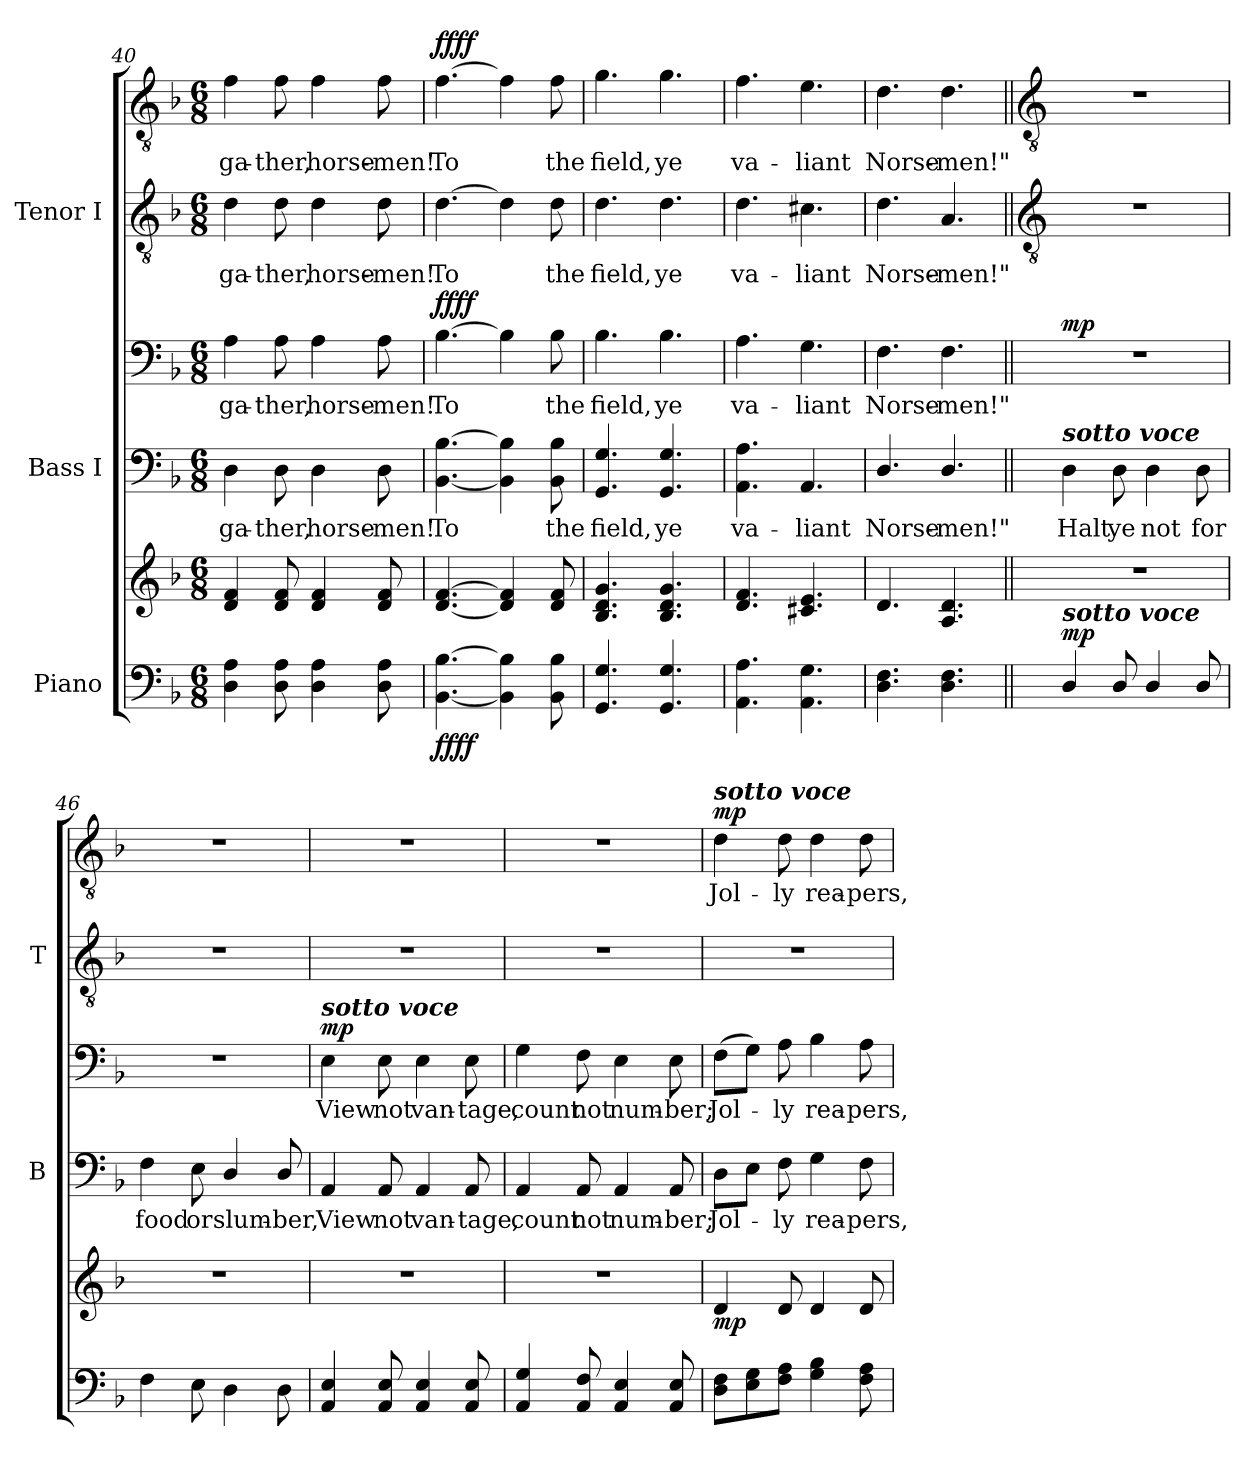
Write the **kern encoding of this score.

**kern	**kern	**dynam	**kern	**text	**kern	**text	**dynam	**kern	**text	**kern	**text	**dynam
*part3	*part3	*part3	*part2	*part2	*part2	*part2	*part2	*part1	*part1	*part1	*part1	*part1
*staff6	*staff5	*staff5/6	*staff4	*staff4	*staff3	*staff3	*staff3/4	*staff2	*staff2	*staff1	*staff1	*staff1/2
*I"Piano	*	*	*I"Bass I	*	*	*	*	*I"Tenor I	*	*	*	*
*	*	*	*I'B	*	*	*	*	*I'T	*	*	*	*
*clefF4	*clefG2	*	*clefF4	*	*clefF4	*	*	*clefGv2	*	*clefGv2	*	*
*k[b-]	*k[b-]	*	*k[b-]	*	*k[b-]	*	*	*k[b-]	*	*k[b-]	*	*
*F:	*F:	*	*F:	*	*F:	*	*	*F:	*	*F:	*	*
*M6/8	*M6/8	*	*M6/8	*	*M6/8	*	*	*M6/8	*	*M6/8	*	*
=40	=40	=40	=40	=40	=40	=40	=40	=40	=40	=40	=40	=40
!	!	!	!	!LO:LY:b	!	!LO:LY:b	!	!	!LO:LY:b	!	!LO:LY:b	!
4D 4A	4d 4f	.	4D\	ga-	4A	ga-	.	4d	ga-	4f	ga-	.
!	!	!	!	!LO:LY:b	!	!LO:LY:b	!	!	!LO:LY:b	!	!LO:LY:b	!
8D 8A	8d 8f	.	8D\	-ther,	8A	-ther,	.	8d	-ther,	8f	-ther,	.
!	!	!	!	!LO:LY:b	!	!LO:LY:b	!	!	!LO:LY:b	!	!LO:LY:b	!
4D 4A	4d 4f	.	4D\	horse-	4A	horse-	.	4d	horse-	4f	horse-	.
!	!	!	!	!LO:LY:b	!	!LO:LY:b	!	!	!LO:LY:b	!	!LO:LY:b	!
8D 8A	8d 8f	.	8D\	-men!	8A	-men!	.	8d	-men!	8f	-men!	.
=41	=41	=41	=41	=41	=41	=41	=41	=41	=41	=41	=41	=41
!	!	!LO:DY:b=2	!	!LO:LY:b	!	!LO:LY:b	!	!	!LO:LY:b	!	!LO:LY:b	!
!	!	!LO:DY:n=1:b	!	!	!	!	!LO:DY:b=2	!	!	!	!	!
!	!	!	!	!	!	!	!LO:DY:n=1:b	!	!	!	!	!LO:DY:b=2
!	!	!	!	!	!	!	!	!	!	!	!	!LO:DY:n=1:b
[4.BB- [4.B-	[4.d [4.f	ff ff	[4.BB- [4.B-	To	[4.B-	To	ff ff	[4.d	To	[4.f	To	ff ff
4BB-] 4B-]	4d] 4f]	.	4BB-] 4B-]	.	4B-]	.	.	4d]	.	4f]	.	.
!	!	!	!	!LO:LY:b	!	!LO:LY:b	!	!	!LO:LY:b	!	!LO:LY:b	!
8BB- 8B-	8d 8f	.	8BB- 8B-	the	8B-	the	.	8d	the	8f	the	.
=42	=42	=42	=42	=42	=42	=42	=42	=42	=42	=42	=42	=42
!	!	!	!	!LO:LY:b	!	!LO:LY:b	!	!	!LO:LY:b	!	!LO:LY:b	!
4.GG 4.G	4.B- 4.d 4.g	.	4.GG 4.G	field,	4.B-	field,	.	4.d	field,	4.g	field,	.
!	!	!	!	!LO:LY:b	!	!LO:LY:b	!	!	!LO:LY:b	!	!LO:LY:b	!
4.GG 4.G	4.B- 4.d 4.g	.	4.GG 4.G	ye	4.B-	ye	.	4.d	ye	4.g	ye	.
=43	=43	=43	=43	=43	=43	=43	=43	=43	=43	=43	=43	=43
!	!	!	!	!LO:LY:b	!	!LO:LY:b	!	!	!LO:LY:b	!	!LO:LY:b	!
4.AA 4.A	4.d 4.f	.	4.AA 4.A	va-	4.A	va-	.	4.d	va-	4.f	va-	.
!	!	!	!	!LO:LY:b	!	!LO:LY:b	!	!	!LO:LY:b	!	!LO:LY:b	!
4.AA 4.G	4.c#X 4.e	.	4.AA	-liant	4.G	-liant	.	4.c#X	-liant	4.e	-liant	.
=44	=44	=44	=44	=44	=44	=44	=44	=44	=44	=44	=44	=44
!	!	!	!	!LO:LY:b	!	!LO:LY:b	!	!	!LO:LY:b	!	!LO:LY:b	!
4.D 4.F	4.d	.	4.D/	Norse-	4.F	Norse-	.	4.d	Norse-	4.d	Norse-	.
!	!	!	!	!LO:LY:b	!	!LO:LY:b	!	!	!LO:LY:b	!	!LO:LY:b	!
4.D 4.F	4.A 4.d	.	4.D/	-men!"	4.F	-men!"	.	4.A	-men!"	4.d	-men!"	.
!!LO:LB:g=z
=45||	=45||	=45||	=45||	=45||	=45||	=45||	=45||	=45||	=45||	=45||	=45||	=45||
*	*	*	*	*	*	*	*	*clefGv2	*	*clefGv2	*	*
!	!	!	!LO:TX:a:Bi:t=sotto voce	!	!	!	!	!	!	!	!	!
!LO:TX:a:Bi:t=sotto voce	!	!	!	!	!	!	!	!	!	!	!	!
!	!LO:N:vis=1	!LO:DY:a=2	!	!LO:LY:b	!LO:N:vis=1	!	!LO:DY:b=2	!LO:N:vis=1	!	!LO:N:vis=1	!	!
4D/	2.r	mp	4D	Halt	2.r	.	mp	2.r	.	2.r	.	.
!	!	!	!	!LO:LY:b	!	!	!	!	!	!	!	!
8D/	.	.	8D	ye	.	.	.	.	.	.	.	.
!	!	!	!	!LO:LY:b	!	!	!	!	!	!	!	!
4D/	.	.	4D	not	.	.	.	.	.	.	.	.
!	!	!	!	!LO:LY:b	!	!	!	!	!	!	!	!
8D/	.	.	8D	for	.	.	.	.	.	.	.	.
=46	=46	=46	=46	=46	=46	=46	=46	=46	=46	=46	=46	=46
!	!LO:N:vis=1	!	!	!LO:LY:b	!LO:N:vis=1	!	!	!LO:N:vis=1	!	!LO:N:vis=1	!	!
4F	2.r	.	4F	food	2.r	.	.	2.r	.	2.r	.	.
!	!	!	!	!LO:LY:b	!	!	!	!	!	!	!	!
8E	.	.	8E	or	.	.	.	.	.	.	.	.
!	!	!	!	!LO:LY:b	!	!	!	!	!	!	!	!
4D	.	.	4D/	slum-	.	.	.	.	.	.	.	.
!	!	!	!	!LO:LY:b	!	!	!	!	!	!	!	!
8D	.	.	8D/	-ber,	.	.	.	.	.	.	.	.
=47	=47	=47	=47	=47	=47	=47	=47	=47	=47	=47	=47	=47
!	!	!	!	!	!LO:TX:a:Bi:t=sotto voce	!	!	!	!	!	!	!
!	!LO:N:vis=1	!	!	!LO:LY:b	!	!LO:LY:b	!LO:DY:b	!LO:N:vis=1	!	!LO:N:vis=1	!	!
4AA 4E	2.r	.	4AA	View	4E	View	mp	2.r	.	2.r	.	.
!	!	!	!	!LO:LY:b	!	!LO:LY:b	!	!	!	!	!	!
8AA 8E	.	.	8AA	not	8E	not	.	.	.	.	.	.
!	!	!	!	!LO:LY:b	!	!LO:LY:b	!	!	!	!	!	!
4AA 4E	.	.	4AA	van-	4E	van-	.	.	.	.	.	.
!	!	!	!	!LO:LY:b	!	!LO:LY:b	!	!	!	!	!	!
8AA 8E	.	.	8AA	-tage,	8E	-tage,	.	.	.	.	.	.
=48	=48	=48	=48	=48	=48	=48	=48	=48	=48	=48	=48	=48
!	!LO:N:vis=1	!	!	!LO:LY:b	!	!LO:LY:b	!	!LO:N:vis=1	!	!LO:N:vis=1	!	!
4AA/ 4G/	2.r	.	4AA	count	4G	count	.	2.r	.	2.r	.	.
!	!	!	!	!LO:LY:b	!	!LO:LY:b	!	!	!	!	!	!
8AA 8F	.	.	8AA	not	8F	not	.	.	.	.	.	.
!	!	!	!	!LO:LY:b	!	!LO:LY:b	!	!	!	!	!	!
4AA 4E	.	.	4AA	num-	4E	num-	.	.	.	.	.	.
!	!	!	!	!LO:LY:b	!	!LO:LY:b	!	!	!	!	!	!
8AA 8E	.	.	8AA	-ber;	8E	-ber;	.	.	.	.	.	.
=49	=49	=49	=49	=49	=49	=49	=49	=49	=49	=49	=49	=49
!	!	!	!	!	!	!	!	!	!	!LO:TX:a:Bi:t=sotto voce	!	!
!	!	!LO:DY:b	!	!LO:LY:b	!	!LO:LY:b	!	!LO:N:vis=1	!	!	!LO:LY:b	!LO:DY:b
8D 8FL	4d	mp	8DL	Jol-	(>8FL	Jol-	.	2.r	.	4d	Jol-	mp
8E 8G	.	.	8EJ	.	8GJ)	.	.	.	.	.	.	.
!	!	!	!	!LO:LY:b	!	!LO:LY:b	!	!	!	!	!LO:LY:b	!
8F 8AJ	8d	.	8F	ly	8A	ly	.	.	.	8d	-ly	.
!	!	!	!	!LO:LY:b	!	!LO:LY:b	!	!	!	!	!LO:LY:b	!
4G 4B-	4d	.	4G	rea-	4B-	rea-	.	.	.	4d	rea-	.
!	!	!	!	!LO:LY:b	!	!LO:LY:b	!	!	!	!	!LO:LY:b	!
8F 8A	8d	.	8F	-pers,	8A	-pers,	.	.	.	8d	-pers,	.
=	=	=	=	=	=	=	=	=	=	=	=	=
*-	*-	*-	*-	*-	*-	*-	*-	*-	*-	*-	*-	*-
